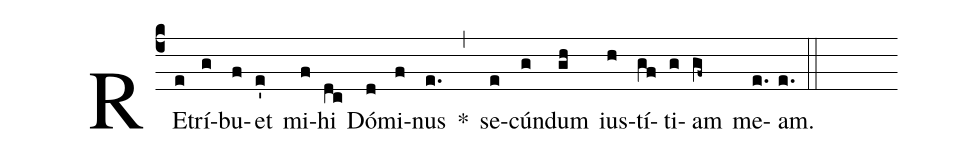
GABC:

nabc-lines:1;
%%
(c4)
RE(e)trí(g)bu(f)et(e') mi(f)hi(dc) Dó(d)mi(f)nus(e.) *(,)
se(e)cún(g)dum(gh) ius(h)tí(gf)ti(g)am(gf~) me(e.)am.(e.) (::)
